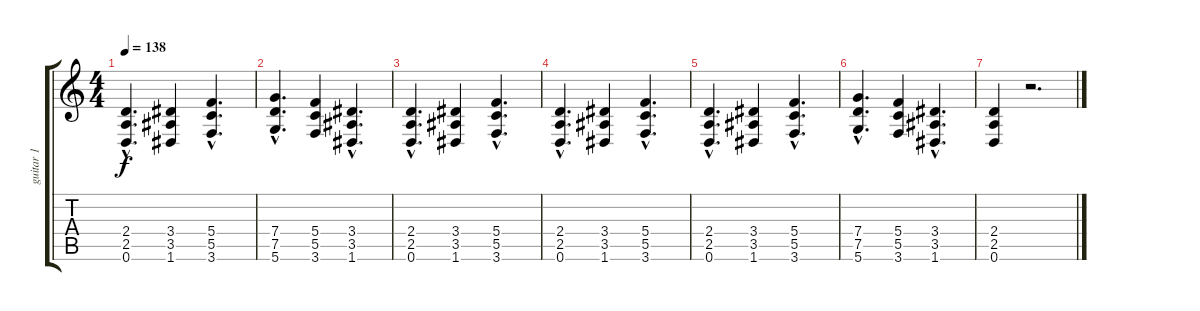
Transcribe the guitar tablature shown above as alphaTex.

\track ("guitar 1" "guitar 1") {instrument distortionguitar}
\staff {score tabs}
\tuning (D4 A3 F3 C3 G2 D2) {hide}
\ts (4 4)
\tempo 138
\clef g2
\ks c
(2.4{hac} 2.5{hac} 0.6{hac}).4{d dy f} (3.4 3.5 1.6).4 (5.4{hac} 5.5{hac} 3.6{hac}).4{d} |
(7.4{hac} 7.5{hac} 5.6{hac}).4{d} (5.4 5.5 3.6).4 (3.4{hac} 3.5{hac} 1.6{hac}).4{d} |
(2.4{hac} 2.5{hac} 0.6{hac}).4{d} (3.4 3.5 1.6).4 (5.4{hac} 5.5{hac} 3.6{hac}).4{d} |
(2.4{hac} 2.5{hac} 0.6{hac}).4{d} (3.4 3.5 1.6).4 (5.4{hac} 5.5{hac} 3.6{hac}).4{d} |
(2.4{hac} 2.5{hac} 0.6{hac}).4{d} (3.4 3.5 1.6).4 (5.4{hac} 5.5{hac} 3.6{hac}).4{d} |
(7.4{hac} 7.5{hac} 5.6{hac}).4{d} (5.4 5.5 3.6).4 (3.4{hac} 3.5{hac} 1.6{hac}).4{d} |
(2.4 2.5 0.6).4 r.2{d}
